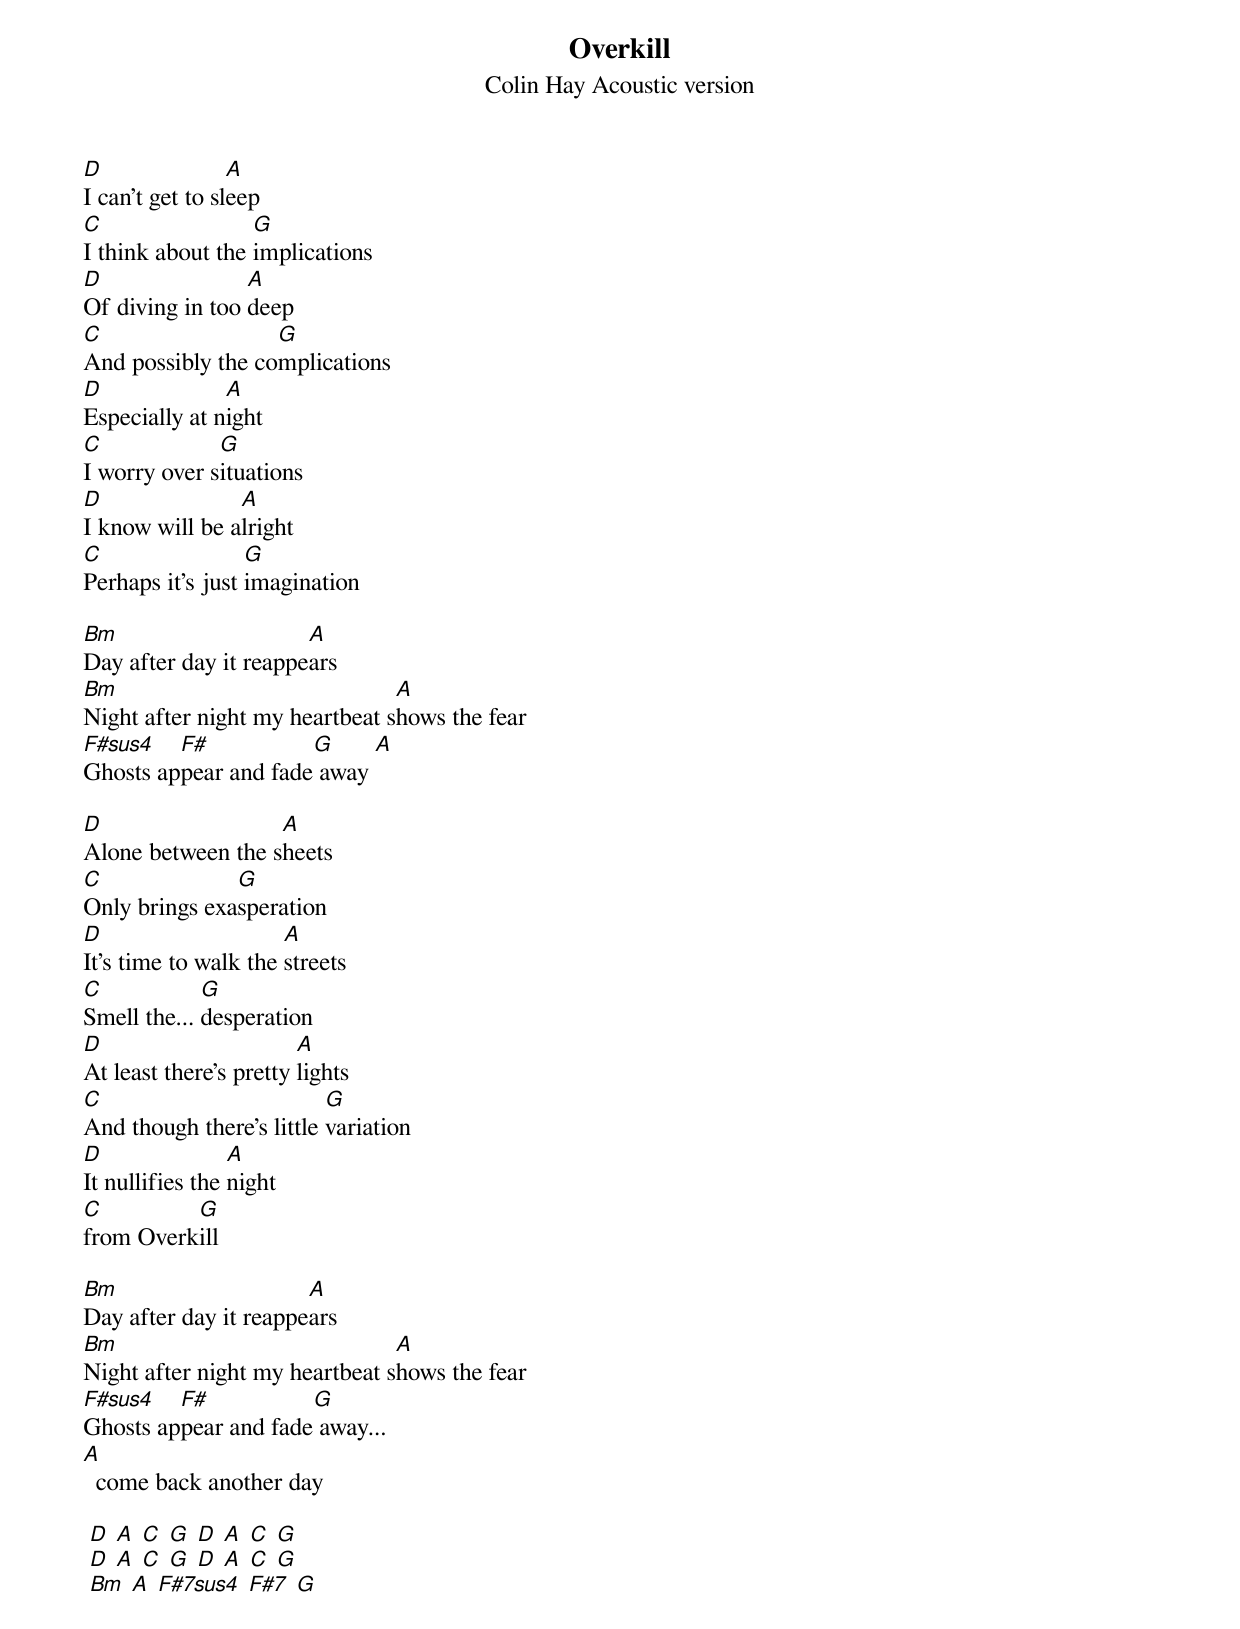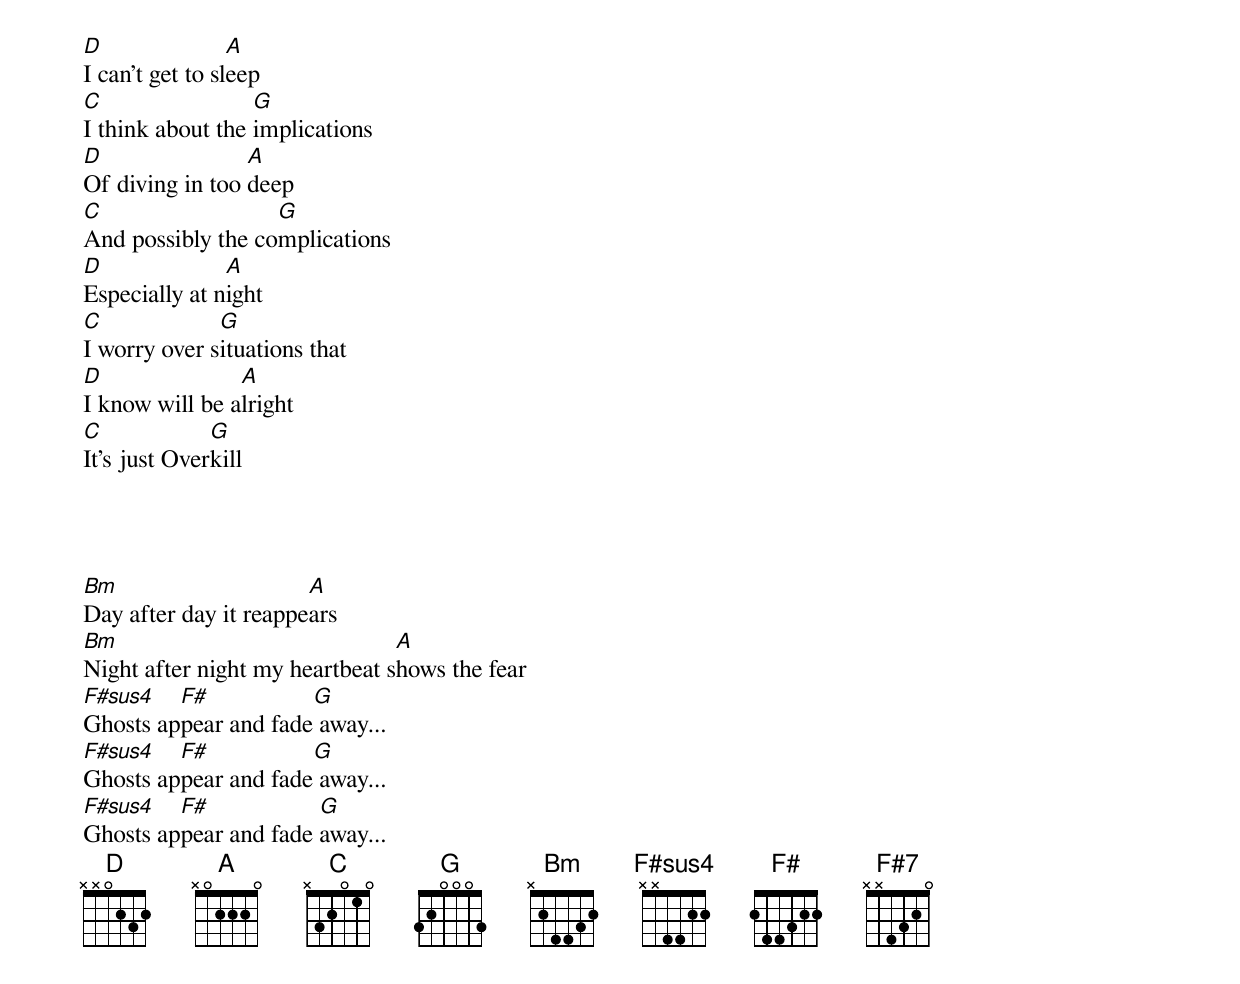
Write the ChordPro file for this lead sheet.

{title: Overkill}
{subtitle: Colin Hay Acoustic version}
[D]I can't get to sl[A]eep
[C]I think about the [G]implications
[D]Of diving in too [A]deep
[C]And possibly the co[G]mplications
[D]Especially at n[A]ight
[C]I worry over s[G]ituations
[D]I know will be a[A]lright
[C]Perhaps it's just [G]imagination

[Bm]Day after day it reappe[A]ars
[Bm]Night after night my heartbeat s[A]hows the fear
[F#sus4]Ghosts ap[F#]pear and fade[G] away [A]

[D]Alone between the s[A]heets
[C]Only brings exa[G]speration
[D]It's time to walk the [A]streets
[C]Smell the... [G]desperation
[D]At least there's pretty [A]lights
[C]And though there's little [G]variation
[D]It nullifies the [A]night
[C]from Overk[G]ill

[Bm]Day after day it reappe[A]ars
[Bm]Night after night my heartbeat s[A]hows the fear
[F#sus4]Ghosts ap[F#]pear and fade[G] away...
[A]  come back another day

 [D] [A] [C] [G] [D] [A] [C] [G]
 [D] [A] [C] [G] [D] [A] [C] [G]
 [Bm] [A] [F#7sus4] [F#7] [G]

[D]I can't get to sl[A]eep
[C]I think about the [G]implications
[D]Of diving in too [A]deep
[C]And possibly the co[G]mplications
[D]Especially at n[A]ight
[C]I worry over s[G]ituations that
[D]I know will be a[A]lright
[C]It's just Over[G]kill




[Bm]Day after day it reappe[A]ars
[Bm]Night after night my heartbeat s[A]hows the fear
[F#sus4]Ghosts ap[F#]pear and fade[G] away...
[F#sus4]Ghosts ap[F#]pear and fade[G] away...
[F#sus4]Ghosts ap[F#]pear and fade [G]away...
